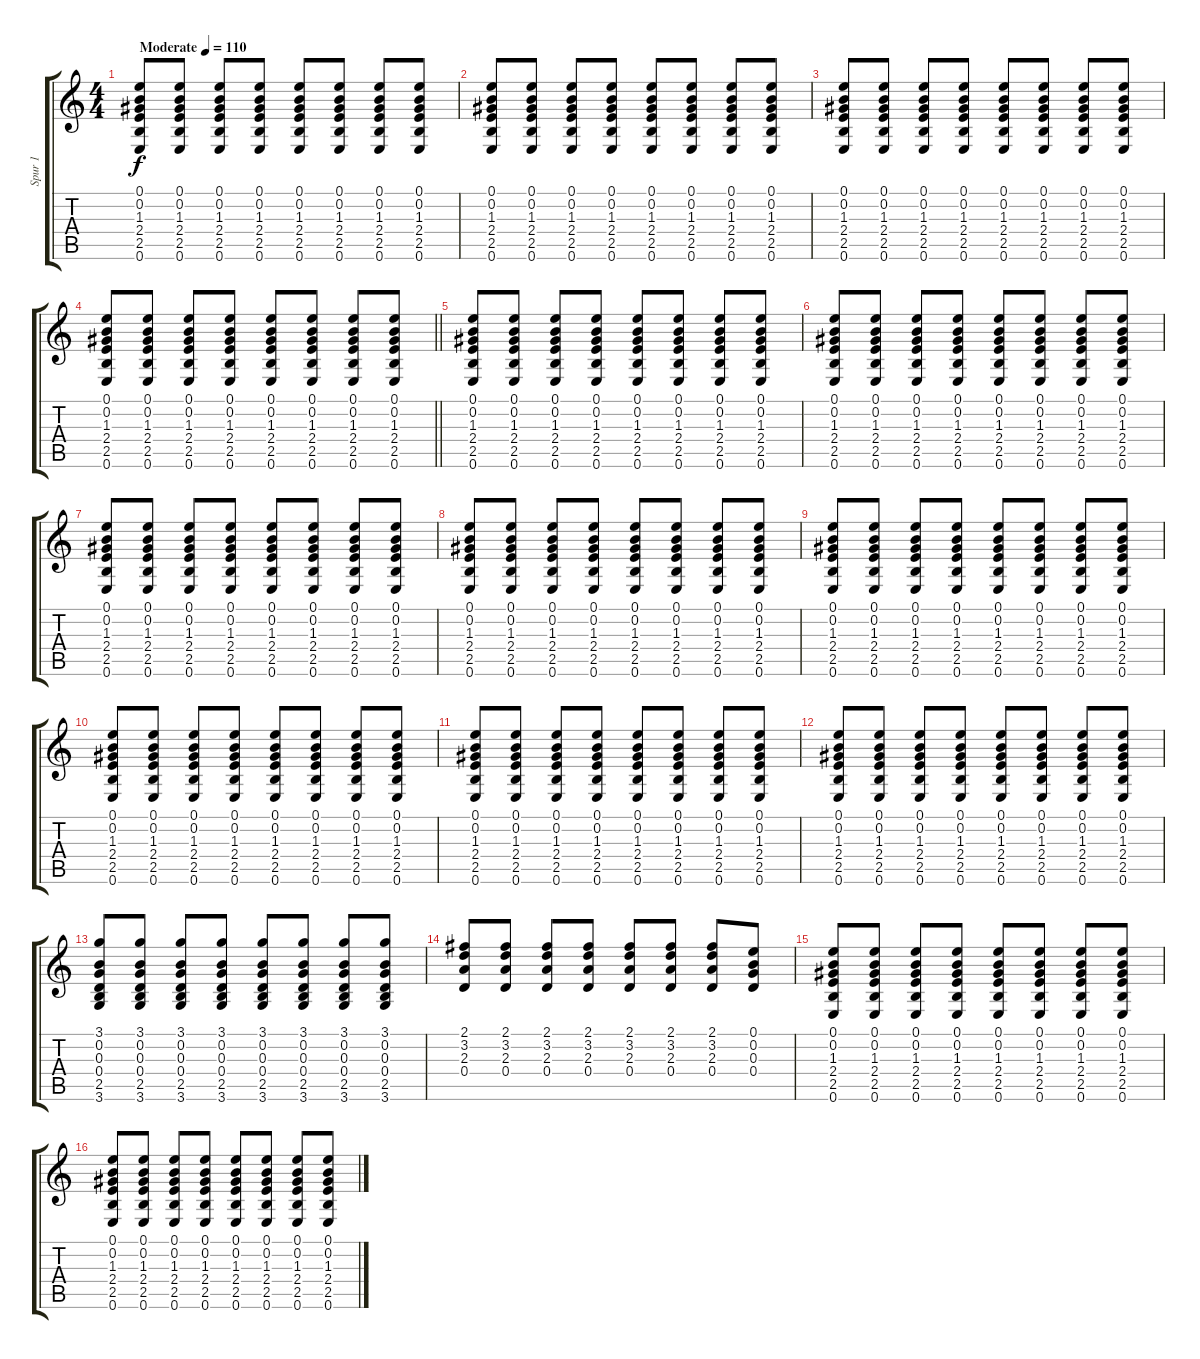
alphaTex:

\track ("Spur 1" "Spur 1") {instrument electricguitarclean}
\staff {score tabs}
\tuning (E4 B3 G3 D3 A2 E2) {hide}
\ts (4 4)
\tempo (110 "Moderate")
\clef g2
\ks c
(0.1 0.2 1.3 2.4 2.5 0.6).8{dy f instrument electricguitarclean} (0.1 0.2 1.3 2.4 2.5 0.6).8 (0.1 0.2 1.3 2.4 2.5 0.6).8 (0.1 0.2 1.3 2.4 2.5 0.6).8 (0.1 0.2 1.3 2.4 2.5 0.6).8 (0.1 0.2 1.3 2.4 2.5 0.6).8 (0.1 0.2 1.3 2.4 2.5 0.6).8 (0.1 0.2 1.3 2.4 2.5 0.6).8 |
(0.1 0.2 1.3 2.4 2.5 0.6).8 (0.1 0.2 1.3 2.4 2.5 0.6).8 (0.1 0.2 1.3 2.4 2.5 0.6).8 (0.1 0.2 1.3 2.4 2.5 0.6).8 (0.1 0.2 1.3 2.4 2.5 0.6).8 (0.1 0.2 1.3 2.4 2.5 0.6).8 (0.1 0.2 1.3 2.4 2.5 0.6).8 (0.1 0.2 1.3 2.4 2.5 0.6).8 |
(0.1 0.2 1.3 2.4 2.5 0.6).8 (0.1 0.2 1.3 2.4 2.5 0.6).8 (0.1 0.2 1.3 2.4 2.5 0.6).8 (0.1 0.2 1.3 2.4 2.5 0.6).8 (0.1 0.2 1.3 2.4 2.5 0.6).8 (0.1 0.2 1.3 2.4 2.5 0.6).8 (0.1 0.2 1.3 2.4 2.5 0.6).8 (0.1 0.2 1.3 2.4 2.5 0.6).8 |
\barLineRight lightlight
(0.1 0.2 1.3 2.4 2.5 0.6).8 (0.1 0.2 1.3 2.4 2.5 0.6).8 (0.1 0.2 1.3 2.4 2.5 0.6).8 (0.1 0.2 1.3 2.4 2.5 0.6).8 (0.1 0.2 1.3 2.4 2.5 0.6).8 (0.1 0.2 1.3 2.4 2.5 0.6).8 (0.1 0.2 1.3 2.4 2.5 0.6).8 (0.1 0.2 1.3 2.4 2.5 0.6).8 |
(0.1 0.2 1.3 2.4 2.5 0.6).8 (0.1 0.2 1.3 2.4 2.5 0.6).8 (0.1 0.2 1.3 2.4 2.5 0.6).8 (0.1 0.2 1.3 2.4 2.5 0.6).8 (0.1 0.2 1.3 2.4 2.5 0.6).8 (0.1 0.2 1.3 2.4 2.5 0.6).8 (0.1 0.2 1.3 2.4 2.5 0.6).8 (0.1 0.2 1.3 2.4 2.5 0.6).8 |
(0.1 0.2 1.3 2.4 2.5 0.6).8 (0.1 0.2 1.3 2.4 2.5 0.6).8 (0.1 0.2 1.3 2.4 2.5 0.6).8 (0.1 0.2 1.3 2.4 2.5 0.6).8 (0.1 0.2 1.3 2.4 2.5 0.6).8 (0.1 0.2 1.3 2.4 2.5 0.6).8 (0.1 0.2 1.3 2.4 2.5 0.6).8 (0.1 0.2 1.3 2.4 2.5 0.6).8 |
(0.1 0.2 1.3 2.4 2.5 0.6).8 (0.1 0.2 1.3 2.4 2.5 0.6).8 (0.1 0.2 1.3 2.4 2.5 0.6).8 (0.1 0.2 1.3 2.4 2.5 0.6).8 (0.1 0.2 1.3 2.4 2.5 0.6).8 (0.1 0.2 1.3 2.4 2.5 0.6).8 (0.1 0.2 1.3 2.4 2.5 0.6).8 (0.1 0.2 1.3 2.4 2.5 0.6).8 |
(0.1 0.2 1.3 2.4 2.5 0.6).8 (0.1 0.2 1.3 2.4 2.5 0.6).8 (0.1 0.2 1.3 2.4 2.5 0.6).8 (0.1 0.2 1.3 2.4 2.5 0.6).8 (0.1 0.2 1.3 2.4 2.5 0.6).8 (0.1 0.2 1.3 2.4 2.5 0.6).8 (0.1 0.2 1.3 2.4 2.5 0.6).8 (0.1 0.2 1.3 2.4 2.5 0.6).8 |
(0.1 0.2 1.3 2.4 2.5 0.6).8 (0.1 0.2 1.3 2.4 2.5 0.6).8 (0.1 0.2 1.3 2.4 2.5 0.6).8 (0.1 0.2 1.3 2.4 2.5 0.6).8 (0.1 0.2 1.3 2.4 2.5 0.6).8 (0.1 0.2 1.3 2.4 2.5 0.6).8 (0.1 0.2 1.3 2.4 2.5 0.6).8 (0.1 0.2 1.3 2.4 2.5 0.6).8 |
(0.1 0.2 1.3 2.4 2.5 0.6).8 (0.1 0.2 1.3 2.4 2.5 0.6).8 (0.1 0.2 1.3 2.4 2.5 0.6).8 (0.1 0.2 1.3 2.4 2.5 0.6).8 (0.1 0.2 1.3 2.4 2.5 0.6).8 (0.1 0.2 1.3 2.4 2.5 0.6).8 (0.1 0.2 1.3 2.4 2.5 0.6).8 (0.1 0.2 1.3 2.4 2.5 0.6).8 |
(0.1 0.2 1.3 2.4 2.5 0.6).8 (0.1 0.2 1.3 2.4 2.5 0.6).8 (0.1 0.2 1.3 2.4 2.5 0.6).8 (0.1 0.2 1.3 2.4 2.5 0.6).8 (0.1 0.2 1.3 2.4 2.5 0.6).8 (0.1 0.2 1.3 2.4 2.5 0.6).8 (0.1 0.2 1.3 2.4 2.5 0.6).8 (0.1 0.2 1.3 2.4 2.5 0.6).8 |
(0.1 0.2 1.3 2.4 2.5 0.6).8 (0.1 0.2 1.3 2.4 2.5 0.6).8 (0.1 0.2 1.3 2.4 2.5 0.6).8 (0.1 0.2 1.3 2.4 2.5 0.6).8 (0.1 0.2 1.3 2.4 2.5 0.6).8 (0.1 0.2 1.3 2.4 2.5 0.6).8 (0.1 0.2 1.3 2.4 2.5 0.6).8 (0.1 0.2 1.3 2.4 2.5 0.6).8 |
(3.1 0.2 0.3 0.4 2.5 3.6).8 (3.1 0.2 0.3 0.4 2.5 3.6).8 (3.1 0.2 0.3 0.4 2.5 3.6).8 (3.1 0.2 0.3 0.4 2.5 3.6).8 (3.1 0.2 0.3 0.4 2.5 3.6).8 (3.1 0.2 0.3 0.4 2.5 3.6).8 (3.1 0.2 0.3 0.4 2.5 3.6).8 (3.1 0.2 0.3 0.4 2.5 3.6).8 |
(2.1 3.2 2.3 0.4).8 (2.1 3.2 2.3 0.4).8 (2.1 3.2 2.3 0.4).8 (2.1 3.2 2.3 0.4).8 (2.1 3.2 2.3 0.4).8 (2.1 3.2 2.3 0.4).8 (2.1 3.2 2.3 0.4).8 (0.1 0.2 0.3 0.4).8 |
(0.1 0.2 1.3 2.4 2.5 0.6).8 (0.1 0.2 1.3 2.4 2.5 0.6).8 (0.1 0.2 1.3 2.4 2.5 0.6).8 (0.1 0.2 1.3 2.4 2.5 0.6).8 (0.1 0.2 1.3 2.4 2.5 0.6).8 (0.1 0.2 1.3 2.4 2.5 0.6).8 (0.1 0.2 1.3 2.4 2.5 0.6).8 (0.1 0.2 1.3 2.4 2.5 0.6).8 |
(0.1 0.2 1.3 2.4 2.5 0.6).8 (0.1 0.2 1.3 2.4 2.5 0.6).8 (0.1 0.2 1.3 2.4 2.5 0.6).8 (0.1 0.2 1.3 2.4 2.5 0.6).8 (0.1 0.2 1.3 2.4 2.5 0.6).8 (0.1 0.2 1.3 2.4 2.5 0.6).8 (0.1 0.2 1.3 2.4 2.5 0.6).8 (0.1 0.2 1.3 2.4 2.5 0.6).8
